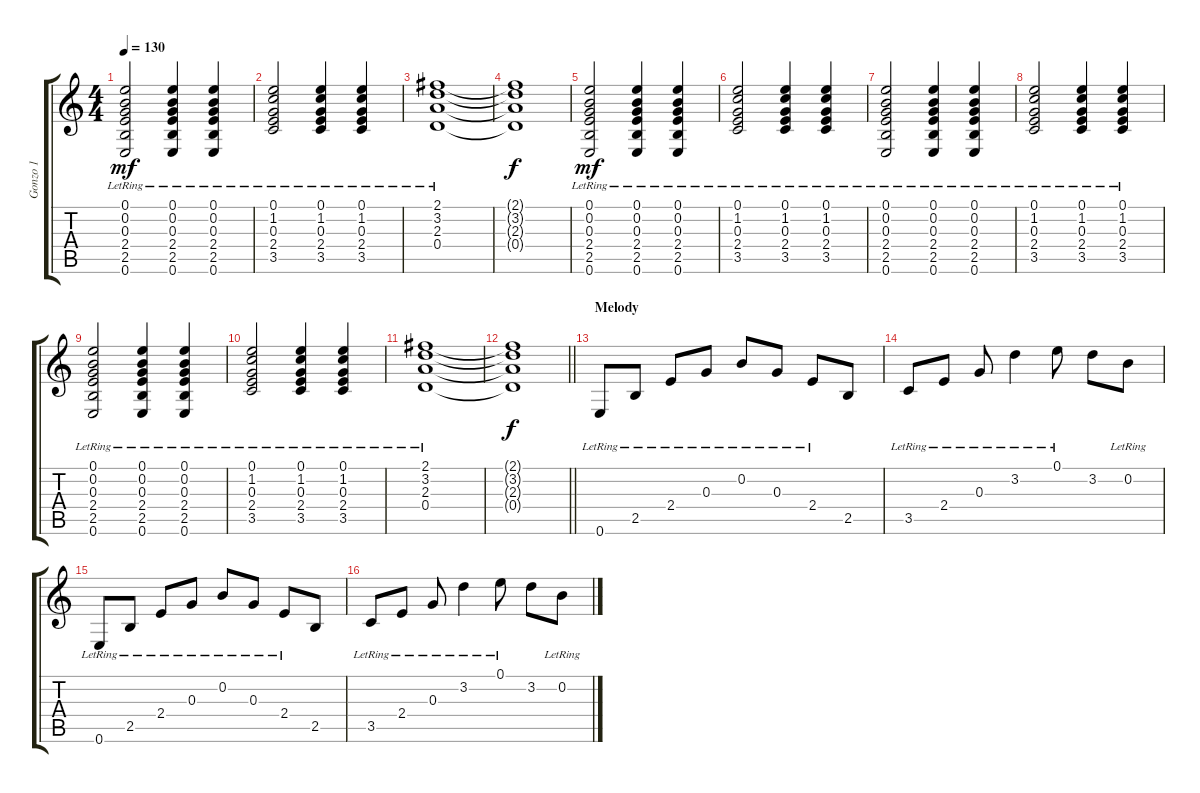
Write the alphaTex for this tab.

\track ("Gonzo 1" "Gonzo 1") {instrument acousticguitarsteel}
\staff {score tabs}
\tuning (E4 B3 G3 D3 A2 E2) {hide}
\ts (4 4)
\tempo 130
\clef g2
\ks c
(0.1{lr} 0.2{lr} 0.3{lr} 2.4{lr} 2.5{lr} 0.6{lr}).2{dy mf} (0.1{lr} 0.2{lr} 0.3{lr} 2.4{lr} 2.5{lr} 0.6{lr}).4 (0.1{lr} 0.2{lr} 0.3{lr} 2.4{lr} 2.5{lr} 0.6{lr}).4 |
(0.1{lr} 1.2{lr} 0.3{lr} 2.4{lr} 3.5{lr}).2 (0.1{lr} 1.2{lr} 0.3{lr} 2.4{lr} 3.5{lr}).4 (0.1{lr} 1.2{lr} 0.3{lr} 2.4{lr} 3.5{lr}).4 |
(2.1 3.2 2.3{lr} 0.4{lr}).1 |
(2.1{t} 3.2{t} 2.3{t} 0.4{t}).1{dy f} |
(0.1{lr} 0.2{lr} 0.3{lr} 2.4{lr} 2.5{lr} 0.6{lr}).2{dy mf} (0.1{lr} 0.2{lr} 0.3{lr} 2.4{lr} 2.5{lr} 0.6{lr}).4 (0.1{lr} 0.2{lr} 0.3{lr} 2.4{lr} 2.5{lr} 0.6{lr}).4 |
(0.1{lr} 1.2{lr} 0.3{lr} 2.4{lr} 3.5{lr}).2 (0.1{lr} 1.2{lr} 0.3{lr} 2.4{lr} 3.5{lr}).4 (0.1{lr} 1.2{lr} 0.3{lr} 2.4{lr} 3.5{lr}).4 |
(0.1{lr} 0.2{lr} 0.3{lr} 2.4{lr} 2.5{lr} 0.6{lr}).2 (0.1{lr} 0.2{lr} 0.3{lr} 2.4{lr} 2.5{lr} 0.6{lr}).4 (0.1{lr} 0.2{lr} 0.3{lr} 2.4{lr} 2.5{lr} 0.6{lr}).4 |
(0.1{lr} 1.2{lr} 0.3{lr} 2.4{lr} 3.5{lr}).2 (0.1{lr} 1.2{lr} 0.3{lr} 2.4{lr} 3.5{lr}).4 (0.1{lr} 1.2{lr} 0.3{lr} 2.4{lr} 3.5{lr}).4 |
(0.1{lr} 0.2{lr} 0.3{lr} 2.4{lr} 2.5{lr} 0.6{lr}).2 (0.1{lr} 0.2{lr} 0.3{lr} 2.4{lr} 2.5{lr} 0.6{lr}).4 (0.1{lr} 0.2{lr} 0.3{lr} 2.4{lr} 2.5{lr} 0.6{lr}).4 |
(0.1{lr} 1.2{lr} 0.3{lr} 2.4{lr} 3.5{lr}).2 (0.1{lr} 1.2{lr} 0.3{lr} 2.4{lr} 3.5{lr}).4 (0.1{lr} 1.2{lr} 0.3{lr} 2.4{lr} 3.5{lr}).4 |
(2.1 3.2 2.3{lr} 0.4{lr}).1 |
\barLineRight lightlight
(2.1{t} 3.2{t} 2.3{t} 0.4{t}).1{dy f} |
\section ("" "Melody")
0.6{lr}.8{volume 10} 2.5{lr}.8 2.4{lr}.8 0.3{lr}.8 0.2{lr}.8 0.3{lr}.8 2.4{lr}.8 2.5.8 |
3.5{lr}.8 2.4{lr}.8 0.3{lr}.8 3.2{lr}.4 0.1{lr}.8 3.2.8 0.2{lr}.8 |
0.6{lr}.8 2.5{lr}.8 2.4{lr}.8 0.3{lr}.8 0.2{lr}.8 0.3{lr}.8 2.4{lr}.8 2.5.8 |
3.5{lr}.8 2.4{lr}.8 0.3{lr}.8 3.2{lr}.4 0.1{lr}.8 3.2.8 0.2{lr}.8
